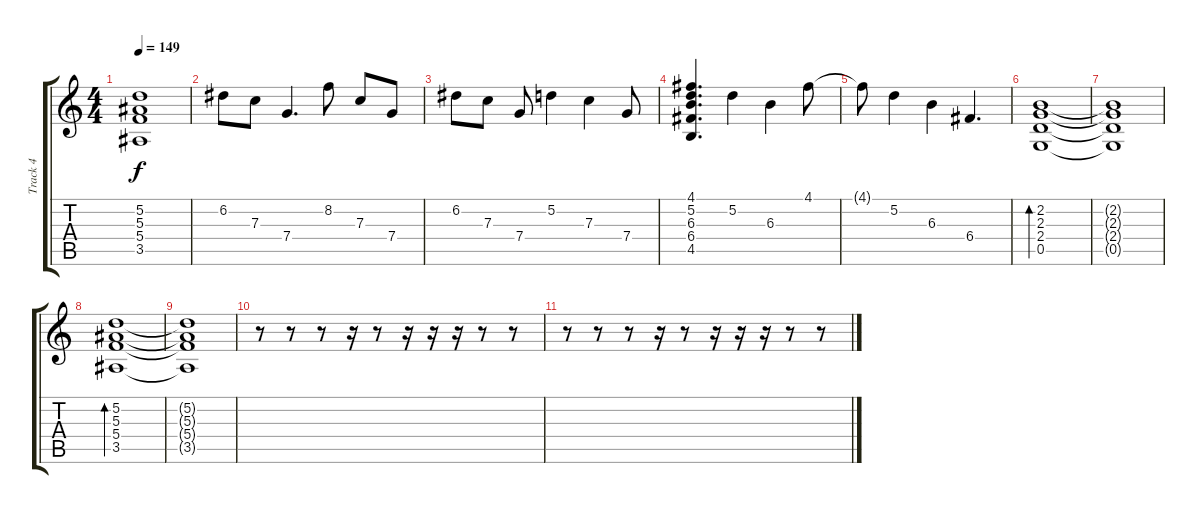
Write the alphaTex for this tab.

\track ("Track 4" "Track 4") {instrument electricguitarclean}
\staff {score tabs}
\tuning (D4 A3 F3 C3 G2 C2) {hide}
\ts (4 4)
\tempo 149
\clef g2
\ks c
(5.2{t} 5.3{t} 5.4{t} 3.5{t}).1{dy f} |
6.2.8 7.3.8 7.4.4{d} 8.2.8 7.3.8 7.4.8 |
6.2.8 7.3.8 7.4.8 5.2.4 7.3.4 7.4.8 |
(4.1 5.2 6.3 6.4 4.5).4{d} 5.2.4 6.3.4 4.1.8 |
4.1{t}.8 5.2.4 6.3.4 6.4.4{d} |
(2.2 2.3 2.4 0.5).1{bd 480} |
(2.2{t} 2.3{t} 2.4{t} 0.5{t}).1 |
(5.2 5.3 5.4 3.5).1{bd 480} |
(5.2{t} 5.3{t} 5.4{t} 3.5{t}).1 |
r.8{volume 13} r.8 r.8 r.16 r.8 r.16 r.16 r.16 r.8 r.8 |
r.8 r.8 r.8 r.16 r.8 r.16 r.16 r.16 r.8 r.8
